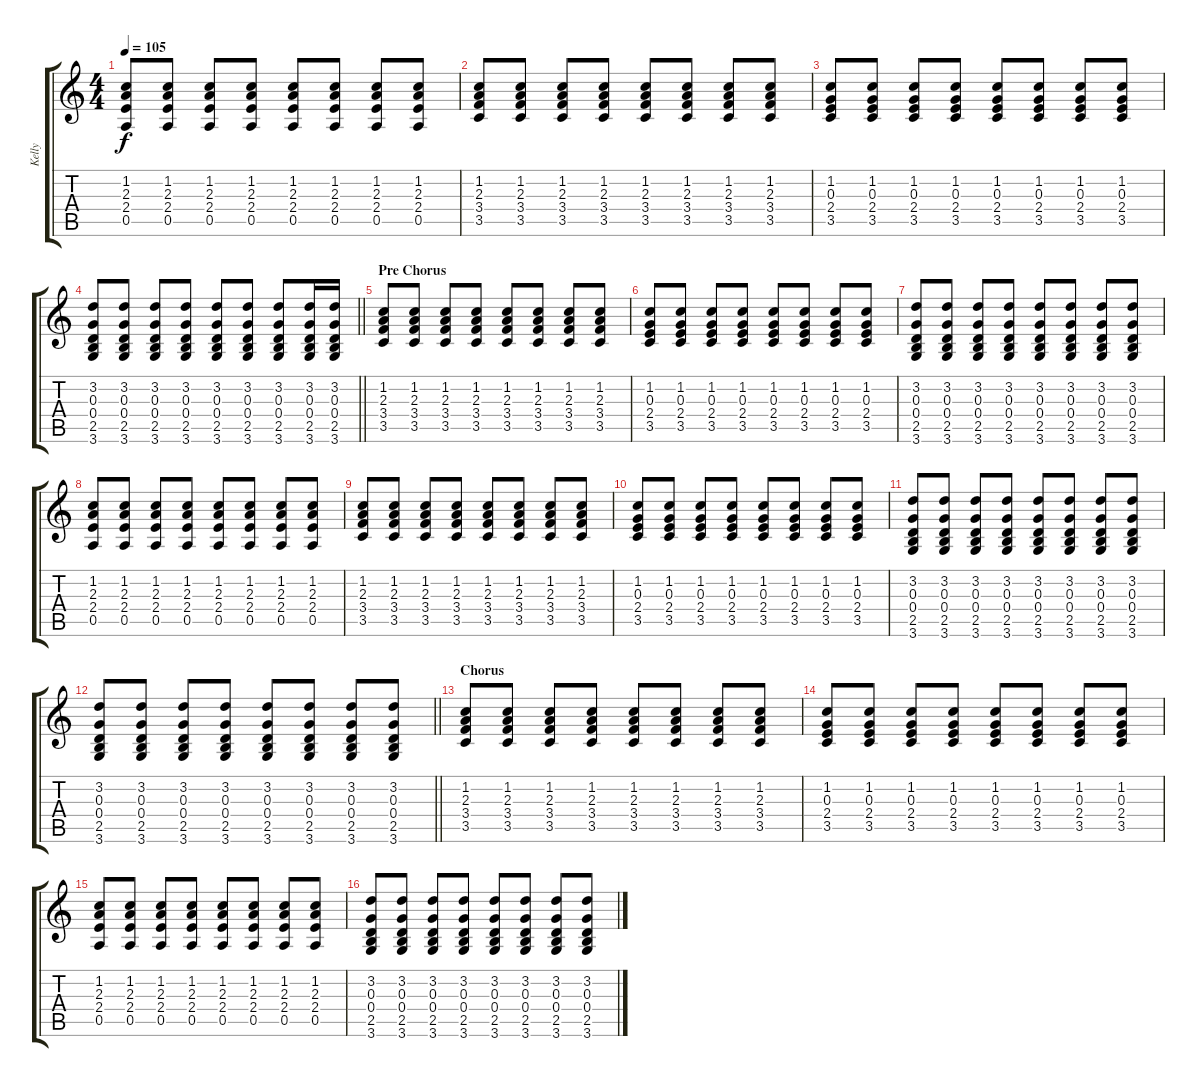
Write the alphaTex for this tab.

\track ("Kelly" "Kelly") {instrument acousticguitarsteel}
\staff {score tabs}
\tuning (E4 B3 G3 D3 A2 E2) {hide}
\ts (4 4)
\tempo 105
\clef g2
\ks c
(1.2 2.3 2.4 0.5).8{dy f} (1.2 2.3 2.4 0.5).8 (1.2 2.3 2.4 0.5).8 (1.2 2.3 2.4 0.5).8 (1.2 2.3 2.4 0.5).8 (1.2 2.3 2.4 0.5).8 (1.2 2.3 2.4 0.5).8 (1.2 2.3 2.4 0.5).8 |
(1.2 2.3 3.4 3.5).8 (1.2 2.3 3.4 3.5).8 (1.2 2.3 3.4 3.5).8 (1.2 2.3 3.4 3.5).8 (1.2 2.3 3.4 3.5).8 (1.2 2.3 3.4 3.5).8 (1.2 2.3 3.4 3.5).8 (1.2 2.3 3.4 3.5).8 |
(1.2 0.3 2.4 3.5).8 (1.2 0.3 2.4 3.5).8 (1.2 0.3 2.4 3.5).8 (1.2 0.3 2.4 3.5).8 (1.2 0.3 2.4 3.5).8 (1.2 0.3 2.4 3.5).8 (1.2 0.3 2.4 3.5).8 (1.2 0.3 2.4 3.5).8 |
\barLineRight lightlight
(3.2 0.3 0.4 2.5 3.6).8 (3.2 0.3 0.4 2.5 3.6).8 (3.2 0.3 0.4 2.5 3.6).8 (3.2 0.3 0.4 2.5 3.6).8 (3.2 0.3 0.4 2.5 3.6).8 (3.2 0.3 0.4 2.5 3.6).8 (3.2 0.3 0.4 2.5 3.6).8 (3.2 0.3 0.4 2.5 3.6).16 (3.2 0.3 0.4 2.5 3.6).16 |
\section ("" "Pre Chorus")
(1.2 2.3 3.4 3.5).8 (1.2 2.3 3.4 3.5).8 (1.2 2.3 3.4 3.5).8 (1.2 2.3 3.4 3.5).8 (1.2 2.3 3.4 3.5).8 (1.2 2.3 3.4 3.5).8 (1.2 2.3 3.4 3.5).8 (1.2 2.3 3.4 3.5).8 |
(1.2 0.3 2.4 3.5).8 (1.2 0.3 2.4 3.5).8 (1.2 0.3 2.4 3.5).8 (1.2 0.3 2.4 3.5).8 (1.2 0.3 2.4 3.5).8 (1.2 0.3 2.4 3.5).8 (1.2 0.3 2.4 3.5).8 (1.2 0.3 2.4 3.5).8 |
(3.2 0.3 0.4 2.5 3.6).8 (3.2 0.3 0.4 2.5 3.6).8 (3.2 0.3 0.4 2.5 3.6).8 (3.2 0.3 0.4 2.5 3.6).8 (3.2 0.3 0.4 2.5 3.6).8 (3.2 0.3 0.4 2.5 3.6).8 (3.2 0.3 0.4 2.5 3.6).8 (3.2 0.3 0.4 2.5 3.6).8 |
(1.2 2.3 2.4 0.5).8 (1.2 2.3 2.4 0.5).8 (1.2 2.3 2.4 0.5).8 (1.2 2.3 2.4 0.5).8 (1.2 2.3 2.4 0.5).8 (1.2 2.3 2.4 0.5).8 (1.2 2.3 2.4 0.5).8 (1.2 2.3 2.4 0.5).8 |
(1.2 2.3 3.4 3.5).8 (1.2 2.3 3.4 3.5).8 (1.2 2.3 3.4 3.5).8 (1.2 2.3 3.4 3.5).8 (1.2 2.3 3.4 3.5).8 (1.2 2.3 3.4 3.5).8 (1.2 2.3 3.4 3.5).8 (1.2 2.3 3.4 3.5).8 |
(1.2 0.3 2.4 3.5).8 (1.2 0.3 2.4 3.5).8 (1.2 0.3 2.4 3.5).8 (1.2 0.3 2.4 3.5).8 (1.2 0.3 2.4 3.5).8 (1.2 0.3 2.4 3.5).8 (1.2 0.3 2.4 3.5).8 (1.2 0.3 2.4 3.5).8 |
(3.2 0.3 0.4 2.5 3.6).8 (3.2 0.3 0.4 2.5 3.6).8 (3.2 0.3 0.4 2.5 3.6).8 (3.2 0.3 0.4 2.5 3.6).8 (3.2 0.3 0.4 2.5 3.6).8 (3.2 0.3 0.4 2.5 3.6).8 (3.2 0.3 0.4 2.5 3.6).8 (3.2 0.3 0.4 2.5 3.6).8 |
\barLineRight lightlight
(3.2 0.3 0.4 2.5 3.6).8 (3.2 0.3 0.4 2.5 3.6).8 (3.2 0.3 0.4 2.5 3.6).8 (3.2 0.3 0.4 2.5 3.6).8 (3.2 0.3 0.4 2.5 3.6).8 (3.2 0.3 0.4 2.5 3.6).8 (3.2 0.3 0.4 2.5 3.6).8 (3.2 0.3 0.4 2.5 3.6).8 |
\section ("" "Chorus")
(1.2 2.3 3.4 3.5).8 (1.2 2.3 3.4 3.5).8 (1.2 2.3 3.4 3.5).8 (1.2 2.3 3.4 3.5).8 (1.2 2.3 3.4 3.5).8 (1.2 2.3 3.4 3.5).8 (1.2 2.3 3.4 3.5).8 (1.2 2.3 3.4 3.5).8 |
(1.2 0.3 2.4 3.5).8 (1.2 0.3 2.4 3.5).8 (1.2 0.3 2.4 3.5).8 (1.2 0.3 2.4 3.5).8 (1.2 0.3 2.4 3.5).8 (1.2 0.3 2.4 3.5).8 (1.2 0.3 2.4 3.5).8 (1.2 0.3 2.4 3.5).8 |
(1.2 2.3 2.4 0.5).8 (1.2 2.3 2.4 0.5).8 (1.2 2.3 2.4 0.5).8 (1.2 2.3 2.4 0.5).8 (1.2 2.3 2.4 0.5).8 (1.2 2.3 2.4 0.5).8 (1.2 2.3 2.4 0.5).8 (1.2 2.3 2.4 0.5).8 |
(3.2 0.3 0.4 2.5 3.6).8 (3.2 0.3 0.4 2.5 3.6).8 (3.2 0.3 0.4 2.5 3.6).8 (3.2 0.3 0.4 2.5 3.6).8 (3.2 0.3 0.4 2.5 3.6).8 (3.2 0.3 0.4 2.5 3.6).8 (3.2 0.3 0.4 2.5 3.6).8 (3.2 0.3 0.4 2.5 3.6).8
